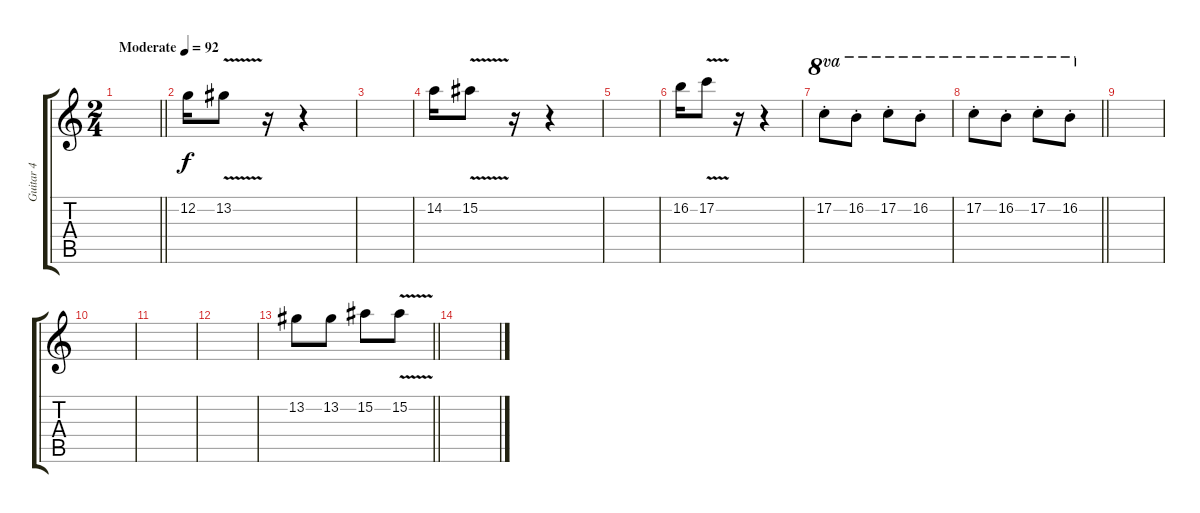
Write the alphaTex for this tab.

\track ("Guitar 4" "Guitar 4") {instrument distortionguitar}
\staff {score tabs}
\tuning (C4 G3 Eb3 Bb2 F2 C2) {hide}
\ts (2 4)
\tempo (92 "Moderate")
\clef g2
\barLineRight lightlight
\ks c
|
\section ("" "")
12.2.16 13.2{v}.8 r.16 r.4 |
|
14.2.16 15.2{v}.8 r.16 r.4 |
|
16.2.16 17.2{v}.8 r.16 r.4 |
17.2{st}.8{ot 8va} 16.2{st}.8{ot 8va} 17.2{st}.8{ot 8va} 16.2{st}.8{ot 8va} |
\barLineRight lightlight
17.2{st}.8{ot 8va} 16.2{st}.8{ot 8va} 17.2{st}.8{ot 8va} 16.2{st}.8{ot 8va} |
\section ("" "")
|
|
|
|
\barLineRight lightlight
13.2.8 13.2.8 15.2.8 15.2{v}.8 |
\section ("" "")
